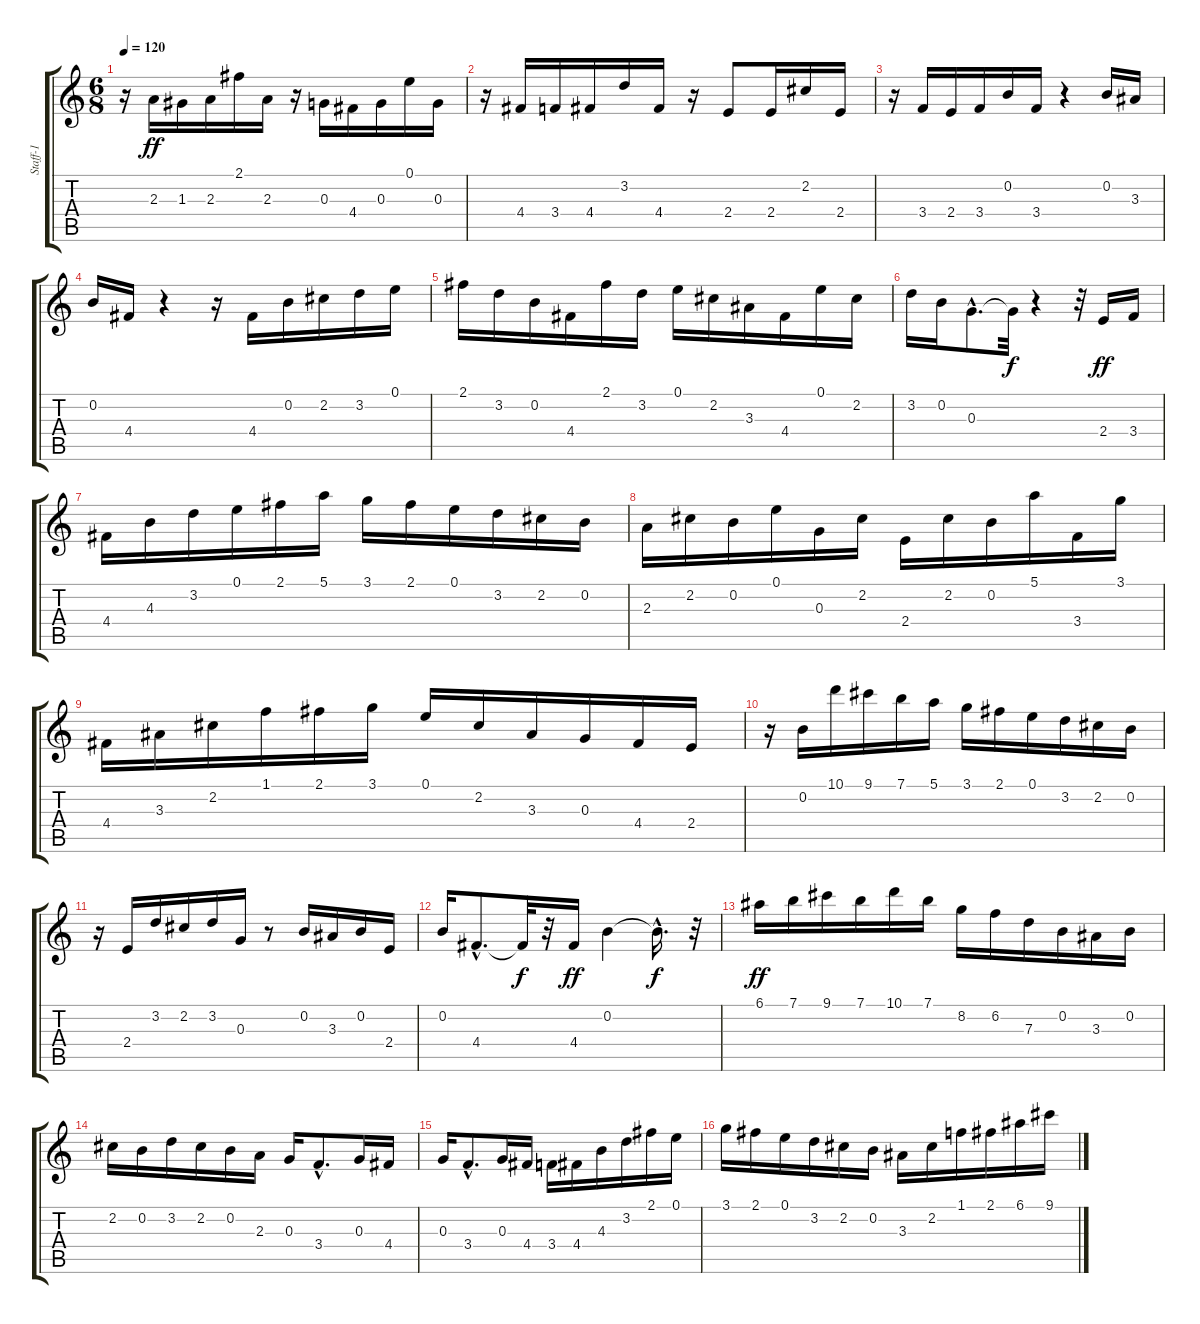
\track ("Staff-1" "Staff-1") {instrument acousticguitarnylon}
\staff {score tabs}
\tuning (E4 B3 G3 D3 A2 E2) {hide}
\ts (6 8)
\tempo 120
\clef g2
\ks c
r.16{dy ff} 2.3.16 1.3.16 2.3.16 2.1.16 2.3.16 r.16 0.3.16 4.4.16 0.3.16 0.1.16 0.3.16 |
r.16 4.4.16 3.4.16 4.4.16 3.2.16 4.4.16 r.16 2.4.8 2.4.16 2.2.16 2.4.16 |
r.16 3.4.16 2.4.16 3.4.16 0.2.16 3.4.16 r.4 0.2.16 3.3.16 |
0.2.16 4.4.16 r.4 r.16 4.4.16 0.2.16 2.2.16 3.2.16 0.1.16 |
2.1.16 3.2.16 0.2.16 4.4.16 2.1.16 3.2.16 0.1.16 2.2.16 3.3.16 4.4.16 0.1.16 2.2.16 |
3.2.16 0.2.16 0.3{hac}.8{d} 0.3{t}.32{dy f} r.4 r.32 2.4.16{dy ff} 3.4.16 |
4.4.16 4.3.16 3.2.16 0.1.16 2.1.16 5.1.16 3.1.16 2.1.16 0.1.16 3.2.16 2.2.16 0.2.16 |
2.3.16 2.2.16 0.2.16 0.1.16 0.3.16 2.2.16 2.4.16 2.2.16 0.2.16 5.1.16 3.4.16 3.1.16 |
4.4.16 3.3.16 2.2.16 1.1.16 2.1.16 3.1.16 0.1.16 2.2.16 3.3.16 0.3.16 4.4.16 2.4.16 |
r.16 0.2.16 10.1.16 9.1.16 7.1.16 5.1.16 3.1.16 2.1.16 0.1.16 3.2.16 2.2.16 0.2.16 |
r.16 2.4.16 3.2.16 2.2.16 3.2.16 0.3.16 r.8 0.2.16 3.3.16 0.2.16 2.4.16 |
0.2.16 4.4{hac}.8{d} 4.4{t}.32{dy f} r.32 4.4.16{dy ff} 0.2.4 0.2{hac t}.16{d dy f} r.32 |
6.1.16{dy ff} 7.1.16 9.1.16 7.1.16 10.1.16 7.1.16 8.2.16 6.2.16 7.3.16 0.2.16 3.3.16 0.2.16 |
2.2.16 0.2.16 3.2.16 2.2.16 0.2.16 2.3.16 0.3.16 3.4{hac}.8{d} 0.3.16 4.4.16 |
0.3.16 3.4{hac}.8{d} 0.3.16 4.4.16 3.4.16 4.4.16 4.3.16 3.2.16 2.1.16 0.1.16 |
3.1.16 2.1.16 0.1.16 3.2.16 2.2.16 0.2.16 3.3.16 2.2.16 1.1.16 2.1.16 6.1.16 9.1.16
